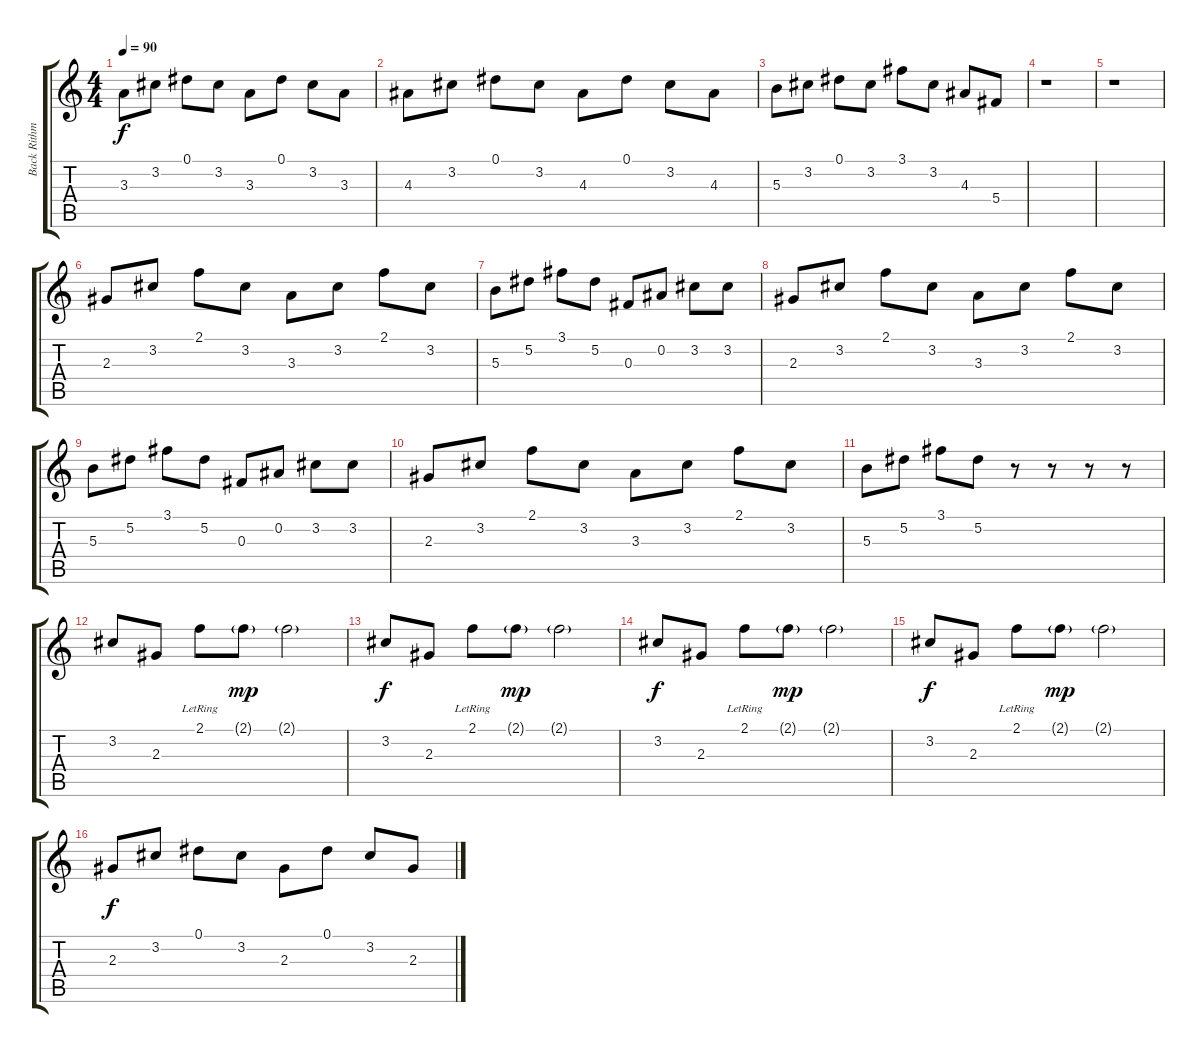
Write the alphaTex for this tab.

\track ("Back Rithm" "Back Rithm") {instrument distortionguitar}
\staff {score tabs}
\tuning (Eb4 Bb3 Gb3 Db3 Ab2 Eb2) {hide}
\ts (4 4)
\tempo 90
\clef g2
\ks c
3.3.8{dy f} 3.2.8 0.1.8 3.2.8 3.3.8 0.1.8 3.2.8 3.3.8 |
4.3.8 3.2.8 0.1.8 3.2.8 4.3.8 0.1.8 3.2.8 4.3.8 |
5.3.8 3.2.8 0.1.8 3.2.8 3.1.8 3.2.8 4.3.8 5.4.8 |
r.1 |
r.1 |
2.3.8 3.2.8 2.1.8 3.2.8 3.3.8 3.2.8 2.1.8 3.2.8 |
5.3.8 5.2.8 3.1.8 5.2.8 0.3.8 0.2.8 3.2.8 3.2.8 |
2.3.8 3.2.8 2.1.8 3.2.8 3.3.8 3.2.8 2.1.8 3.2.8 |
5.3.8 5.2.8 3.1.8 5.2.8 0.3.8 0.2.8 3.2.8 3.2.8 |
2.3.8 3.2.8 2.1.8 3.2.8 3.3.8 3.2.8 2.1.8 3.2.8 |
5.3.8 5.2.8 3.1.8 5.2.8 r.8 r.8 r.8 r.8 |
3.2.8 2.3.8 2.1{lr}.8 2.1{g}.8{dy mp} 2.1{g}.2 |
3.2.8{dy f} 2.3.8 2.1{lr}.8 2.1{g}.8{dy mp} 2.1{g}.2 |
3.2.8{dy f} 2.3.8 2.1{lr}.8 2.1{g}.8{dy mp} 2.1{g}.2 |
3.2.8{dy f} 2.3.8 2.1{lr}.8 2.1{g}.8{dy mp} 2.1{g}.2 |
2.3.8{dy f} 3.2.8 0.1.8 3.2.8 2.3.8 0.1.8 3.2.8 2.3.8
